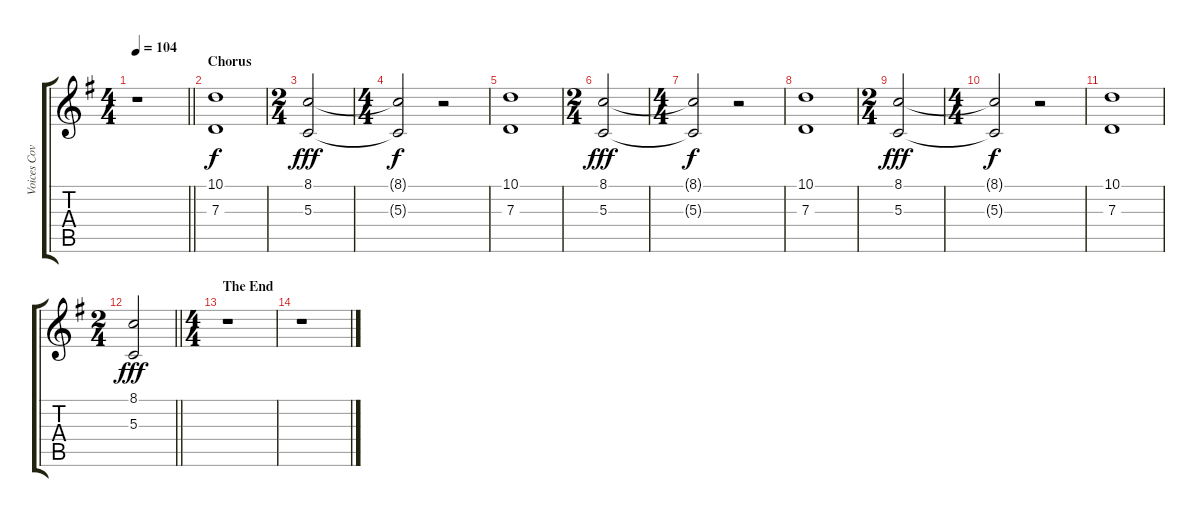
\track ("Voices Covering (Edward O'Brien)" "Voices Cov") {instrument choiraahs}
\staff {score tabs}
\tuning (E4 B3 G3 D3 A2 E2) {hide}
\ts (4 4)
\tempo 104
\clef g2
\barLineRight lightlight
\ks eminor
r.1{dy f} |
\section ("" "Chorus")
(10.1 7.3).1 |
\ts (2 4)
(8.1 5.3).2{dy fff} |
\ts (4 4)
(8.1{t} 5.3{t}).2{dy f} r.2 |
(10.1 7.3).1 |
\ts (2 4)
(8.1 5.3).2{dy fff} |
\ts (4 4)
(8.1{t} 5.3{t}).2{dy f} r.2 |
(10.1 7.3).1 |
\ts (2 4)
(8.1 5.3).2{dy fff} |
\ts (4 4)
(8.1{t} 5.3{t}).2{dy f} r.2 |
(10.1 7.3).1 |
\ts (2 4)
\barLineRight lightlight
(8.1 5.3).2{dy fff} |
\ts (4 4)
\section ("" "The End")
r.1 |
r.1
